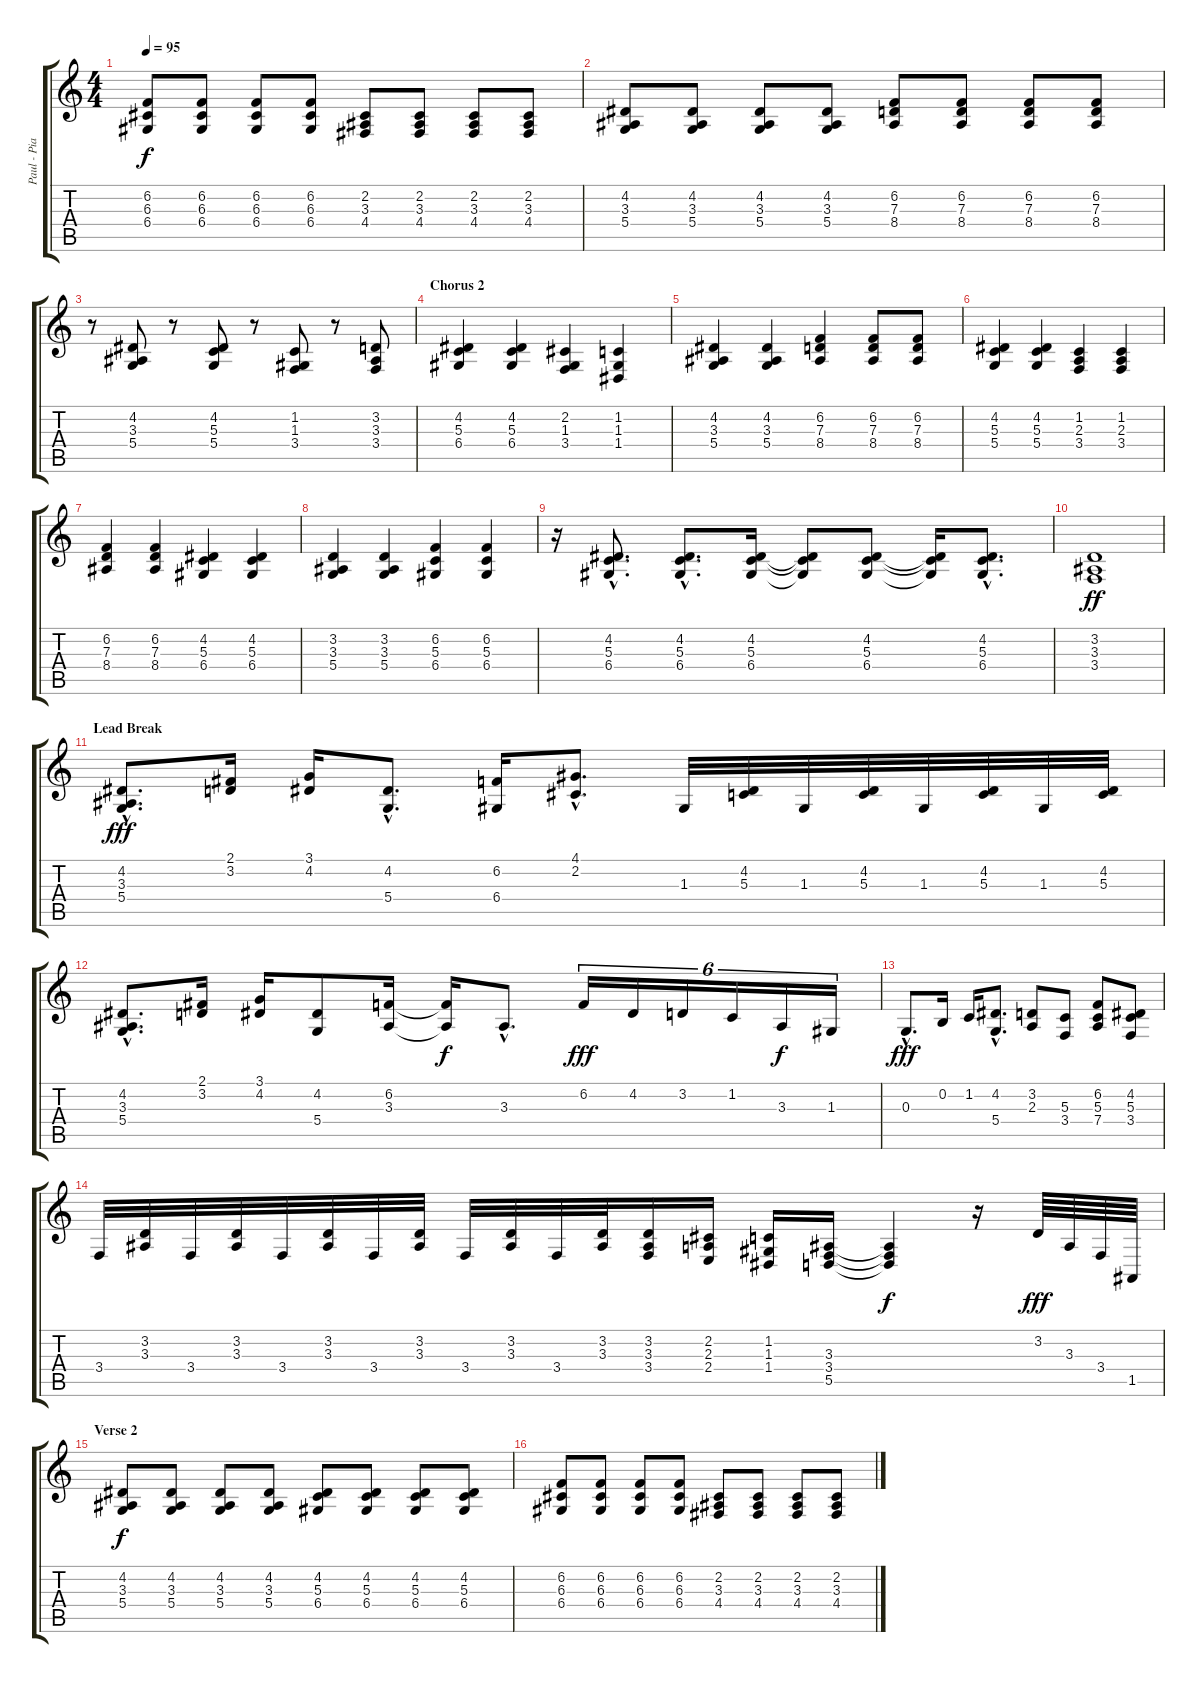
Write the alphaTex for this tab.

\track ("Paul - Piano" "Paul - Pia") {instrument electricgrandpiano}
\staff {score tabs}
\tuning (E4 B3 G3 D3 A2 E2) {hide}
\ts (4 4)
\tempo 95
\clef g2
\ks c
(6.2 6.3 6.4).8{dy f} (6.2 6.3 6.4).8 (6.2 6.3 6.4).8 (6.2 6.3 6.4).8 (2.2 3.3 4.4).8 (2.2 3.3 4.4).8 (2.2 3.3 4.4).8 (2.2 3.3 4.4).8 |
(4.2 3.3 5.4).8 (4.2 3.3 5.4).8 (4.2 3.3 5.4).8 (4.2 3.3 5.4).8 (6.2 7.3 8.4).8 (6.2 7.3 8.4).8 (6.2 7.3 8.4).8 (6.2 7.3 8.4).8 |
r.8 (4.2 3.3 5.4).8 r.8 (4.2 5.3 5.4).8 r.8 (1.2 1.3 3.4).8 r.8 (3.2 3.3 3.4).8 |
\section ("" "Chorus 2")
(4.2 5.3 6.4).4 (4.2 5.3 6.4).4 (2.2 1.3 3.4).4 (1.2 1.3 1.4).4 |
(4.2 3.3 5.4).4 (4.2 3.3 5.4).4 (6.2 7.3 8.4).4 (6.2 7.3 8.4).8 (6.2 7.3 8.4).8 |
(4.2 5.3 5.4).4 (4.2 5.3 5.4).4 (1.2 2.3 3.4).4 (1.2 2.3 3.4).4 |
(6.2 7.3 8.4).4 (6.2 7.3 8.4).4 (4.2 5.3 6.4).4 (4.2 5.3 6.4).4 |
(3.2 3.3 5.4).4 (3.2 3.3 5.4).4 (6.2 5.3 6.4).4 (6.2 5.3 6.4).4 |
r.16 (4.2{hac} 5.3{hac} 6.4{hac}).8{d} (4.2{hac} 5.3{hac} 6.4{hac}).8{d} (4.2 5.3 6.4).16 (4.2{t} 5.3{t} 6.4{t}).8 (4.2 5.3 6.4).8 (4.2{t} 5.3{t} 6.4{t}).16 (4.2{hac} 5.3{hac} 6.4{hac}).8{d} |
(3.2 3.3 3.4).1{dy ff} |
\section ("" "Lead Break")
(4.2{hac} 3.3{hac} 5.4{hac}).8{d dy fff volume 16} (2.1 3.2).16 (3.1 4.2).16 (4.2{hac} 5.4{hac}).8{d} (6.2 6.4).16 (4.1{hac} 2.2{hac}).8{d} 1.3.32 (4.2 5.3).32 1.3.32 (4.2 5.3).32 1.3.32 (4.2 5.3).32 1.3.32 (4.2 5.3).32 |
(4.2{hac} 3.3{hac} 5.4{hac}).8{d} (2.1 3.2).16 (3.1 4.2).16 (4.2 5.4).8 (6.2 3.3).16 (6.2{t} 3.3{t}).16{dy f} 3.3{hac}.8{d} 6.2.16{tu (6 4) dy fff} 4.2.16{tu (6 4)} 3.2.16{tu (6 4)} 1.2.16{tu (6 4)} 3.3.16{tu (6 4) dy f} 1.3.16{tu (6 4)} |
0.3{hac}.8{d dy fff} 0.2.16 1.2.16 (4.2{hac} 5.4{hac}).8{d} (3.2 2.3).8 (5.3 3.4).8 (6.2 5.3 7.4).8 (4.2 5.3 3.4).8 |
3.4.32 (3.2 3.3).32 3.4.32 (3.2 3.3).32 3.4.32 (3.2 3.3).32 3.4.32 (3.2 3.3).32 3.4.32 (3.2 3.3).32 3.4.32 (3.2 3.3).32 (3.2 3.3 3.4).16 (2.2 2.3 2.4).16 (1.2 1.3 1.4).16 (3.3 3.4 5.5).16 (3.3{t} 3.4{t} 5.5{t}).4{dy f} r.16 3.2.64{dy fff} 3.3.64 3.4.64 1.5.64 |
\section ("" "Verse 2")
(4.2 3.3 5.4).8{dy f} (4.2 3.3 5.4).8 (4.2 3.3 5.4).8 (4.2 3.3 5.4).8 (4.2 5.3 6.4).8 (4.2 5.3 6.4).8 (4.2 5.3 6.4).8 (4.2 5.3 6.4).8 |
(6.2 6.3 6.4).8 (6.2 6.3 6.4).8 (6.2 6.3 6.4).8 (6.2 6.3 6.4).8 (2.2 3.3 4.4).8 (2.2 3.3 4.4).8 (2.2 3.3 4.4).8 (2.2 3.3 4.4).8
